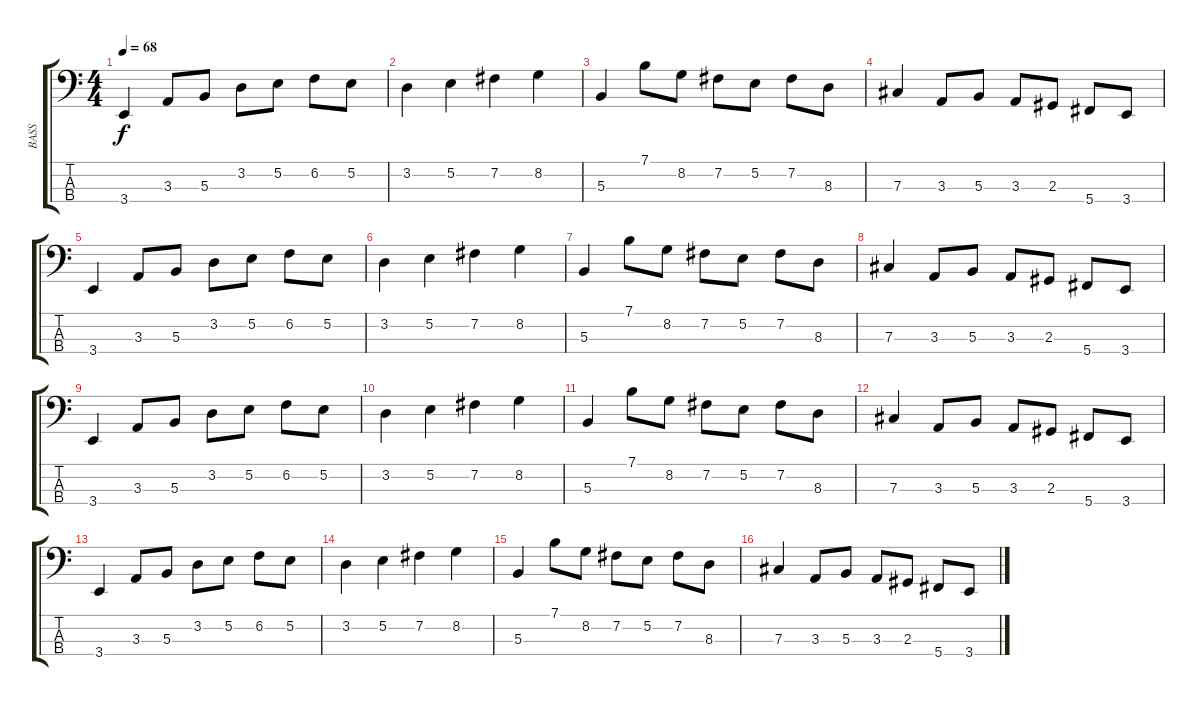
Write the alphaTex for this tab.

\track ("BASS" "BASS") {instrument electricbasspick}
\staff {score tabs}
\tuning (E2 B1 Gb1 Db1) {hide}
\ts (4 4)
\tempo 68
\clef f4
\ks c
3.4.4{dy f} 3.3.8 5.3.8 3.2.8 5.2.8 6.2.8 5.2.8 |
3.2.4 5.2.4 7.2.4 8.2.4 |
5.3.4 7.1.8 8.2.8 7.2.8 5.2.8 7.2.8 8.3.8 |
7.3.4 3.3.8 5.3.8 3.3.8 2.3.8 5.4.8 3.4.8 |
3.4.4 3.3.8 5.3.8 3.2.8 5.2.8 6.2.8 5.2.8 |
3.2.4 5.2.4 7.2.4 8.2.4 |
5.3.4 7.1.8 8.2.8 7.2.8 5.2.8 7.2.8 8.3.8 |
7.3.4 3.3.8 5.3.8 3.3.8 2.3.8 5.4.8 3.4.8 |
3.4.4 3.3.8 5.3.8 3.2.8 5.2.8 6.2.8 5.2.8 |
3.2.4 5.2.4 7.2.4 8.2.4 |
5.3.4 7.1.8 8.2.8 7.2.8 5.2.8 7.2.8 8.3.8 |
7.3.4 3.3.8 5.3.8 3.3.8 2.3.8 5.4.8 3.4.8 |
3.4.4 3.3.8 5.3.8 3.2.8 5.2.8 6.2.8 5.2.8 |
3.2.4 5.2.4 7.2.4 8.2.4 |
5.3.4 7.1.8 8.2.8 7.2.8 5.2.8 7.2.8 8.3.8 |
7.3.4 3.3.8 5.3.8 3.3.8 2.3.8 5.4.8 3.4.8
